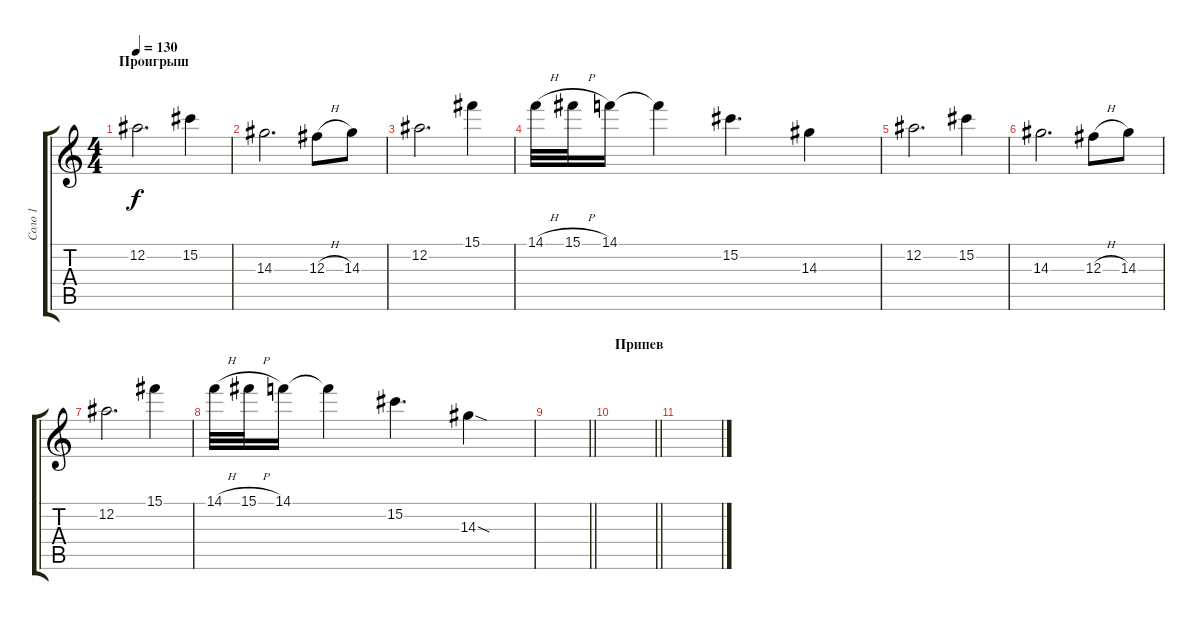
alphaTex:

\track ("Соло 1" "Соло 1") {instrument distortionguitar}
\staff {score tabs}
\tuning (Eb4 Bb3 Gb3 Db3 Ab2 Eb2) {hide}
\ts (4 4)
\section ("" "Проигрыш")
\tempo 130
\clef g2
\ks c
12.2.2{d dy f volume 13} 15.2.4 |
14.3.2{d} 12.3{h}.8 14.3.8 |
12.2.2{d} 15.1.4 |
14.1{h}.32 15.1{h}.32 14.1.16 14.1{t}.4 15.2.4{d} 14.3.4 |
12.2.2{d} 15.2.4 |
14.3.2{d} 12.3{h}.8 14.3.8 |
12.2.2{d} 15.1.4 |
14.1{h}.32 15.1{h}.32 14.1.16 14.1{t}.4 15.2.4{d} 14.3{sod}.4 |
\barLineRight lightlight
|
\section ("" "Припев")
\barLineRight lightlight
|
\section ("" "")
